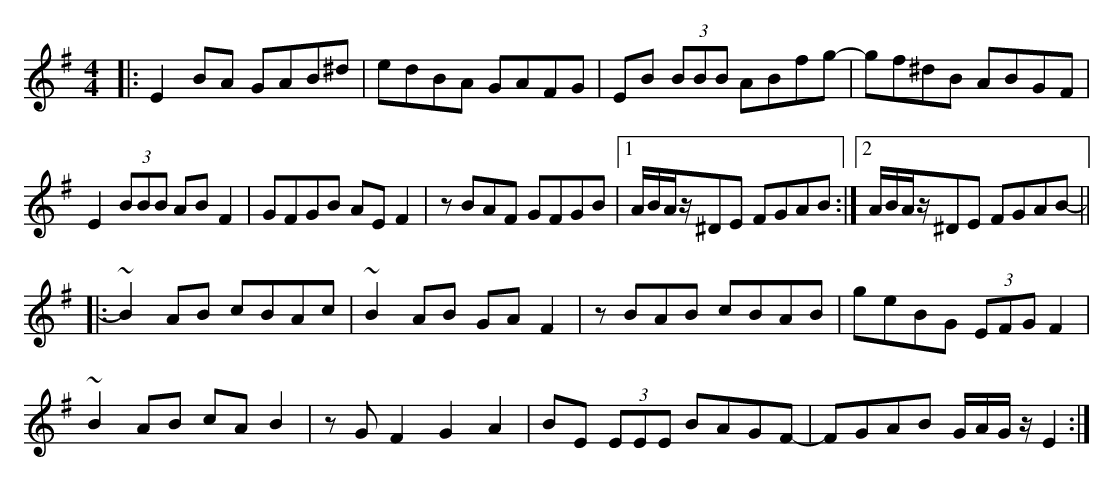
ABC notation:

X:1
M:4/4
K:Emin
|:E2BA GAB^d|edBA GAFG|EB (3BBB ABfg-|gf^dB ABGF|
E2(3BBB ABF2|GFGB AEF2|zBAF GFGB|1 A/B/A/z/^DE FGAB:|2 A/B/A/z/^DE FGAB-||
|:~B2AB cBAc|~B2AB GAF2|zBAB cBAB|geBG (3EFG F2|
~B2AB cAB2|zGF2 G2A2|BE (3EEE BAGF-|FGAB G/A/G/z/ E2:|
